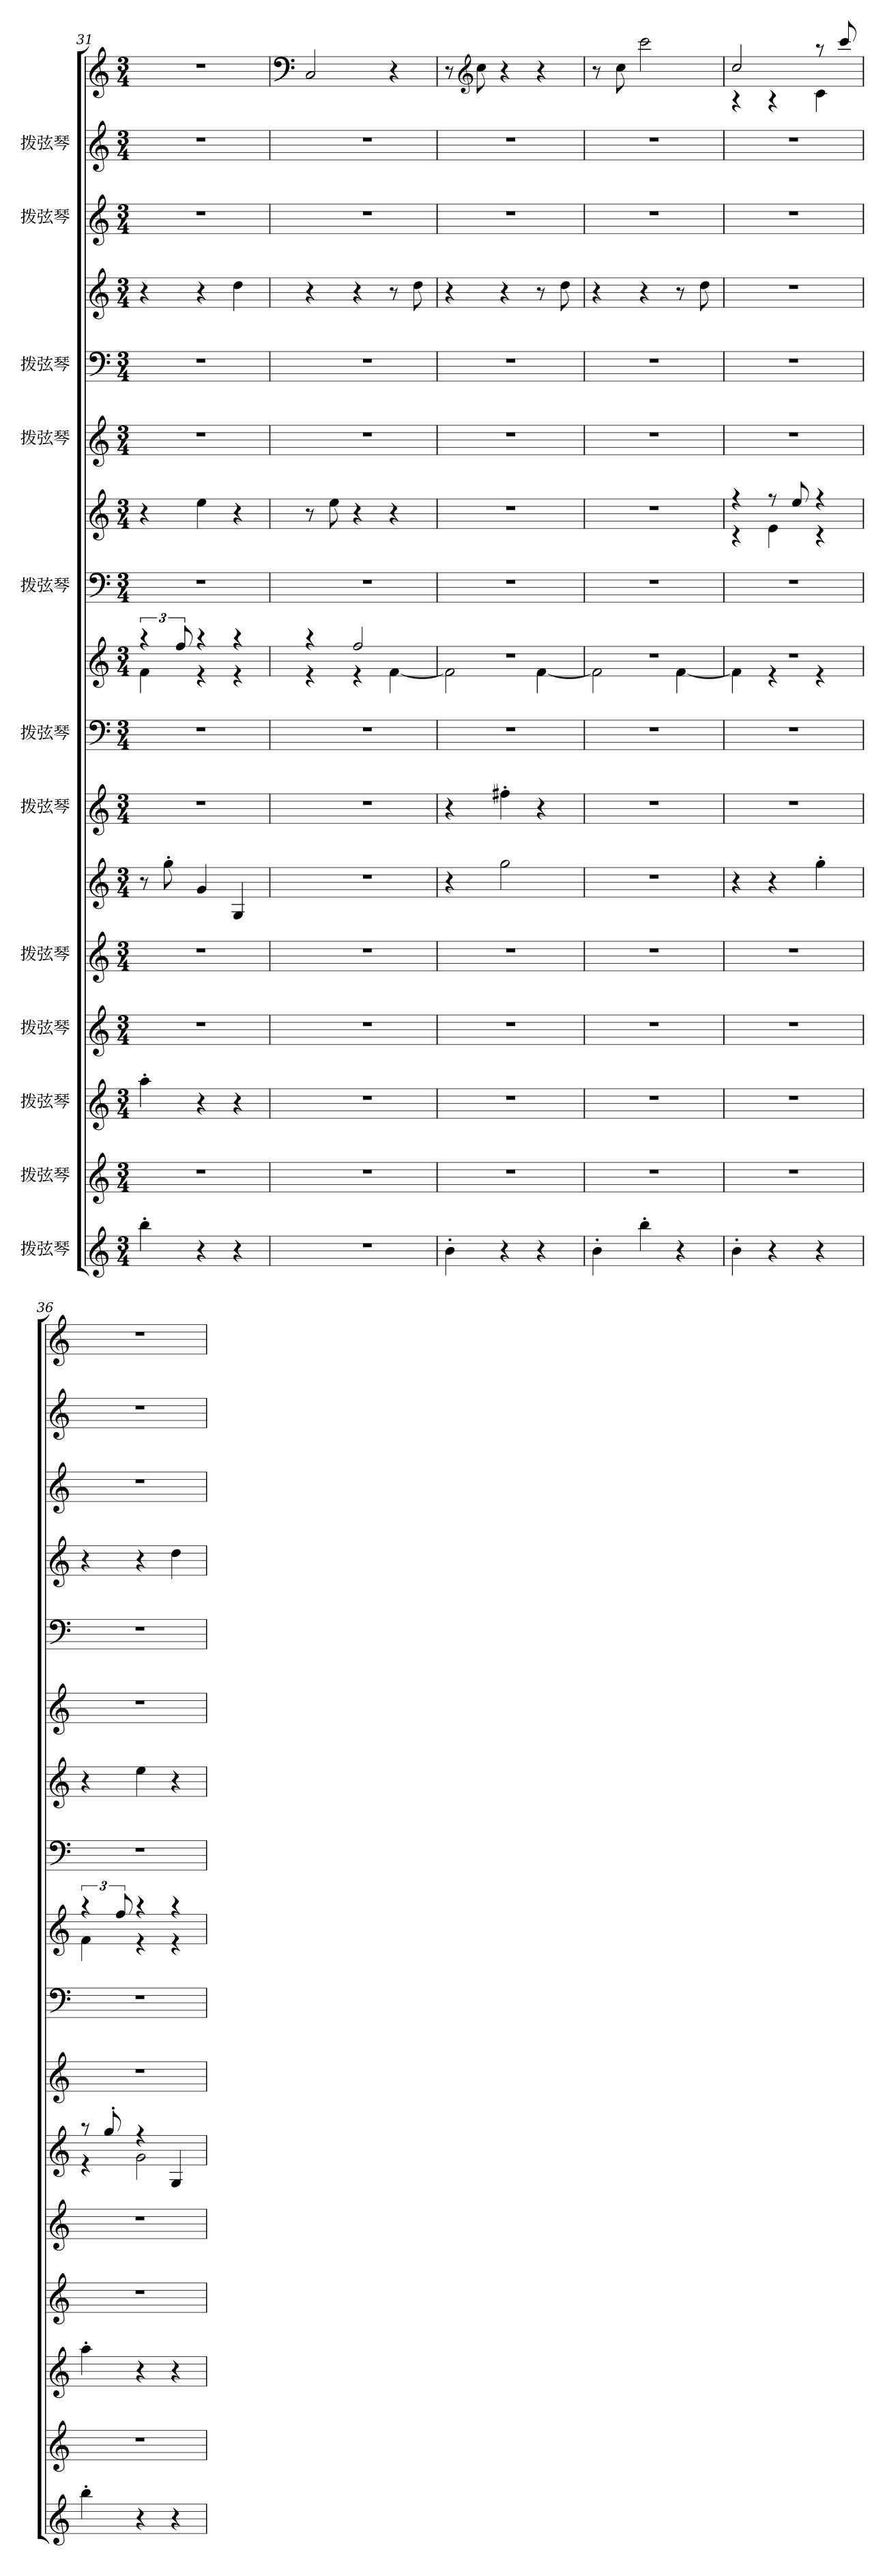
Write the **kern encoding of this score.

**kern	**kern	**kern	**kern	**kern	**kern	**kern	**kern	**kern	**kern	**kern	**kern	**kern	**kern	**kern	**kern	**kern
*part12	*part11	*part10	*part9	*part8	*part8	*part7	*part6	*part6	*part5	*part5	*part4	*part3	*part3	*part2	*part1	*part1
*staff17	*staff16	*staff15	*staff14	*staff13	*staff12	*staff11	*staff10	*staff9	*staff8	*staff7	*staff6	*staff5	*staff4	*staff3	*staff2	*staff1
*I"拨弦琴	*I"拨弦琴	*I"拨弦琴	*I"拨弦琴	*I"拨弦琴	*	*I"拨弦琴	*I"拨弦琴	*	*I"拨弦琴	*	*I"拨弦琴	*I"拨弦琴	*	*I"拨弦琴	*I"拨弦琴	*
*clefG2	*clefG2	*clefG2	*clefG2	*clefG2	*clefG2	*clefG2	*clefF4	*clefG2	*clefF4	*clefG2	*clefG2	*clefF4	*clefG2	*clefG2	*clefG2	*clefG2
*k[]	*k[]	*k[]	*k[]	*k[]	*k[]	*k[]	*k[]	*k[]	*k[]	*k[]	*k[]	*k[]	*k[]	*k[]	*k[]	*k[]
*M3/4	*M3/4	*M3/4	*M3/4	*M3/4	*M3/4	*M3/4	*M3/4	*M3/4	*M3/4	*M3/4	*M3/4	*M3/4	*M3/4	*M3/4	*M3/4	*M3/4
=31	=31	=31	=31	=31	=31	=31	=31	=31	=31	=31	=31	=31	=31	=31	=31	=31
*	*	*	*	*	*	*	*	*^	*	*	*	*	*	*	*	*
4bb'\	2.r	4aa'\	2.r	2.r	8r	2.r	2.r	6r	4f\	2.r	4r	2.r	2.r	4r	2.r	2.r	2.r
.	.	.	.	.	8gg'\	.	.	.	.	.	.	.	.	.	.	.	.
.	.	.	.	.	.	.	.	12ff/	.	.	.	.	.	.	.	.	.
4r	.	4r	.	.	4g/	.	.	4r	4r	.	4ee\	.	.	4r	.	.	.
4r	.	4r	.	.	4G/	.	.	4r	4r	.	4r	.	.	4dd\	.	.	.
=32	=32	=32	=32	=32	=32	=32	=32	=32	=32	=32	=32	=32	=32	=32	=32	=32	=32
*	*	*	*	*	*	*	*	*	*	*	*	*	*	*	*	*	*clefF4
2.r	2.r	2.r	2.r	2.r	2.r	2.r	2.r	4r	4r	2.r	8r	2.r	2.r	4r	2.r	2.r	2C/
.	.	.	.	.	.	.	.	.	.	.	8ee\	.	.	.	.	.	.
.	.	.	.	.	.	.	.	2ff/	4r	.	4r	.	.	4r	.	.	.
.	.	.	.	.	.	.	.	.	[4f\	.	4r	.	.	8r	.	.	4r
.	.	.	.	.	.	.	.	.	.	.	.	.	.	8dd\	.	.	.
!!LO:PB:g=z
=33	=33	=33	=33	=33	=33	=33	=33	=33	=33	=33	=33	=33	=33	=33	=33	=33	=33
4b'\	2.r	2.r	2.r	2.r	4r	4r	2.r	2.r	2f\]	2.r	2.r	2.r	2.r	4r	2.r	2.r	8r
*	*	*	*	*	*	*	*	*	*	*	*	*	*	*	*	*	*clefG2
.	.	.	.	.	.	.	.	.	.	.	.	.	.	.	.	.	8cc\
4r	.	.	.	.	2gg\	4ff#X'\	.	.	.	.	.	.	.	4r	.	.	4r
4r	.	.	.	.	.	4r	.	.	[4f\	.	.	.	.	8r	.	.	4r
.	.	.	.	.	.	.	.	.	.	.	.	.	.	8dd\	.	.	.
=34	=34	=34	=34	=34	=34	=34	=34	=34	=34	=34	=34	=34	=34	=34	=34	=34	=34
4b'\	2.r	2.r	2.r	2.r	2.r	2.r	2.r	2.r	2f\]	2.r	2.r	2.r	2.r	4r	2.r	2.r	8r
.	.	.	.	.	.	.	.	.	.	.	.	.	.	.	.	.	8cc\
4bb'\	.	.	.	.	.	.	.	.	.	.	.	.	.	4r	.	.	2ccc\
4r	.	.	.	.	.	.	.	.	[4f\	.	.	.	.	8r	.	.	.
.	.	.	.	.	.	.	.	.	.	.	.	.	.	8dd\	.	.	.
=35	=35	=35	=35	=35	=35	=35	=35	=35	=35	=35	=35	=35	=35	=35	=35	=35	=35
*	*	*	*	*	*	*	*	*	*	*	*^	*	*	*	*	*	*^
4b'\	2.r	2.r	2.r	2.r	4r	2.r	2.r	2.r	4f\]	2.r	4r	4r	2.r	2.r	2.r	2.r	2.r	2cc/	4r
4r	.	.	.	.	4r	.	.	.	4r	.	8r	4e\	.	.	.	.	.	.	4r
.	.	.	.	.	.	.	.	.	.	.	8ee/	.	.	.	.	.	.	.	.
4r	.	.	.	.	4gg'\	.	.	.	4r	.	4r	4r	.	.	.	.	.	8r	4c\
.	.	.	.	.	.	.	.	.	.	.	.	.	.	.	.	.	.	8ccc/	.
*	*	*	*	*	*	*	*	*	*	*	*v	*v	*	*	*	*	*	*v	*v
=36	=36	=36	=36	=36	=36	=36	=36	=36	=36	=36	=36	=36	=36	=36	=36	=36	=36
*	*	*	*	*	*^	*	*	*	*	*	*	*	*	*	*	*	*
4bb'\	2.r	4aa'\	2.r	2.r	8r	4r	2.r	2.r	6r	4f\	2.r	4r	2.r	2.r	4r	2.r	2.r	2.r
.	.	.	.	.	8gg'/	.	.	.	.	.	.	.	.	.	.	.	.	.
.	.	.	.	.	.	.	.	.	12ff/	.	.	.	.	.	.	.	.	.
4r	.	4r	.	.	4r	2g\	.	.	4r	4r	.	4ee\	.	.	4r	.	.	.
4r	.	4r	.	.	4G/	.	.	.	4r	4r	.	4r	.	.	4dd\	.	.	.
*	*	*	*	*	*v	*v	*	*	*v	*v	*	*	*	*	*	*	*	*
=	=	=	=	=	=	=	=	=	=	=	=	=	=	=	=	=
*-	*-	*-	*-	*-	*-	*-	*-	*-	*-	*-	*-	*-	*-	*-	*-	*-
